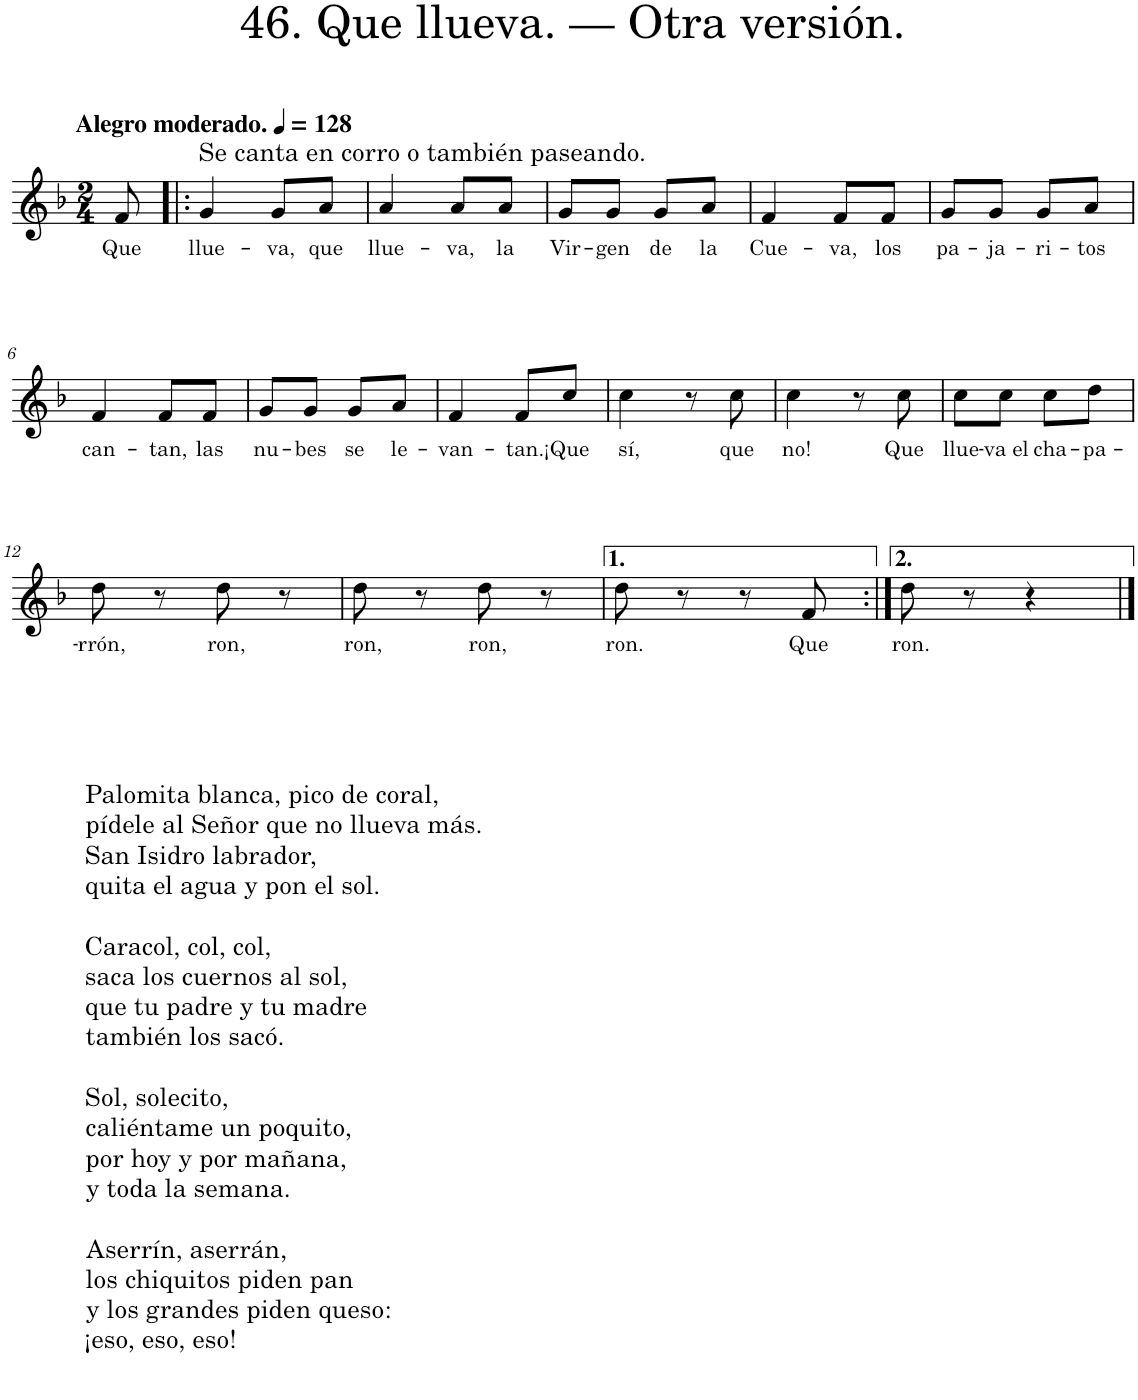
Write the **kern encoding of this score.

**kern	**text
*part1	*part1
*staff1	*staff1
*I"Piano	*
*I'Pno.	*
*clefG2	*
*k[b-]	*
*M2/4	*
*MM128	*
=	=
!LO:TX:a:B:t=Alegro moderado.	!
!	!LO:LY:b
8f/	Que
=1!|:	=1!|:
!LO:TX:a:t=Se canta en corro o también paseando.	!
!	!LO:LY:b
4g/	llue-
!	!LO:LY:b
8g/L	-va,
!	!LO:LY:b
8a/J	que
=2	=2
!	!LO:LY:b
4a/	llue-
!	!LO:LY:b
8a/L	-va,
!	!LO:LY:b
8a/J	la
=3	=3
!	!LO:LY:b
8g/L	Vir-
!	!LO:LY:b
8g/J	-gen
!	!LO:LY:b
8g/L	de
!	!LO:LY:b
8a/J	la
=4	=4
!	!LO:LY:b
4f/	Cue-
!	!LO:LY:b
8f/L	-va,
!	!LO:LY:b
8f/J	los
=5	=5
!	!LO:LY:b
8g/L	pa-
!	!LO:LY:b
8g/J	-ja-
!	!LO:LY:b
8g/L	-ri-
!	!LO:LY:b
8a/J	-tos
!!LO:LB:g=z
=6	=6
!	!LO:LY:b
4f/	can-
!	!LO:LY:b
8f/L	-tan,
!	!LO:LY:b
8f/J	las
=7	=7
!	!LO:LY:b
8g/L	nu-
!	!LO:LY:b
8g/J	-bes
!	!LO:LY:b
8g/L	se
!	!LO:LY:b
8a/J	le-
=8	=8
!	!LO:LY:b
4f/	-van-
!	!LO:LY:b
8f/L	-tan.
!	!LO:LY:b
8cc/J	¡Que
=9	=9
!	!LO:LY:b
4cc\	sí,
8r	.
!	!LO:LY:b
8cc\	que
=10	=10
!	!LO:LY:b
4cc\	no!
8r	.
!	!LO:LY:b
8cc\	Que
=11	=11
!	!LO:LY:b
8cc\L	llue-
!	!LO:LY:b
8cc\J	-va el
!	!LO:LY:b
8cc\L	cha-
!	!LO:LY:b
8dd\J	-pa-
!!LO:LB:g=z
=12	=12
!LO:TX:b:t=Palomita blanca, pico de coral,	!
!LO:TX:b:t=pídele al Señor que no llueva más.	!
!LO:TX:b:t=San Isidro labrador,	!
!LO:TX:b:t=quita el agua y pon el sol.	!
!LO:TX:b:t=Caracol, col, col,	!
!LO:TX:b:t=saca los cuernos al sol,	!
!LO:TX:b:t=que tu padre y tu madre	!
!LO:TX:b:t=también los sacó.	!
!LO:TX:b:t=Sol, solecito,	!
!LO:TX:b:t=caliéntame un poquito,	!
!LO:TX:b:t=por hoy y por mañana,	!
!LO:TX:b:t=y toda la semana.	!
!LO:TX:b:t=Aserrín, aserrán,	!
!LO:TX:b:t=los chiquitos piden pan	!
!LO:TX:b:t=y los grandes piden queso&colon;	!
!LO:TX:b:t=¡eso, eso, eso!	!
!	!LO:LY:b
8dd\	-rrón,
8r	.
!	!LO:LY:b
8dd\	ron,
8r	.
=13	=13
!	!LO:LY:b
8dd\	ron,
8r	.
!	!LO:LY:b
8dd\	ron,
8r	.
=14	=14
!	!LO:LY:b
8dd\	ron.
8r	.
8r	.
!	!LO:LY:b
8f/	Que
=15:|!	=15:|!
!	!LO:LY:b
8dd\	ron.
8r	.
4r	.
==	==
*-	*-
